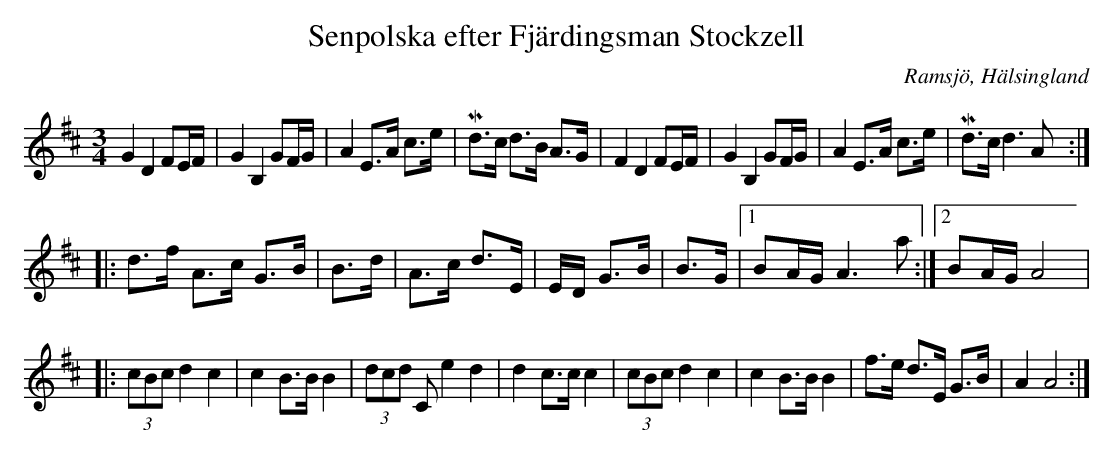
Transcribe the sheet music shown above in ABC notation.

X:1
T: Senpolska efter Fjärdingsman Stockzell
O: Ramsjö, Hälsingland
M:3/4
L:1/8
K:D
G2 D2 FE/F/|G2 B,2 GF/G/| A2 E>A c>e|Md>c d>B A>G|F2 D2 FE/F/|G2 B,2 GF/G/| A2 E>A c>e|Md>c d2>A2:|
|:d>f A>c G>B| B>d|A>c d>E|E/D/ G>B|B>G |1 BA/G/ A2>a2:|2 BA/G/ A4|
|:(3cBc d2 c2|c2 B>B B2|(3dcd Ce2 d2|d2 c>c c2|(3cBc d2 c2|c2 B>B B2|f>e d>E G>B|A2 A4:|
